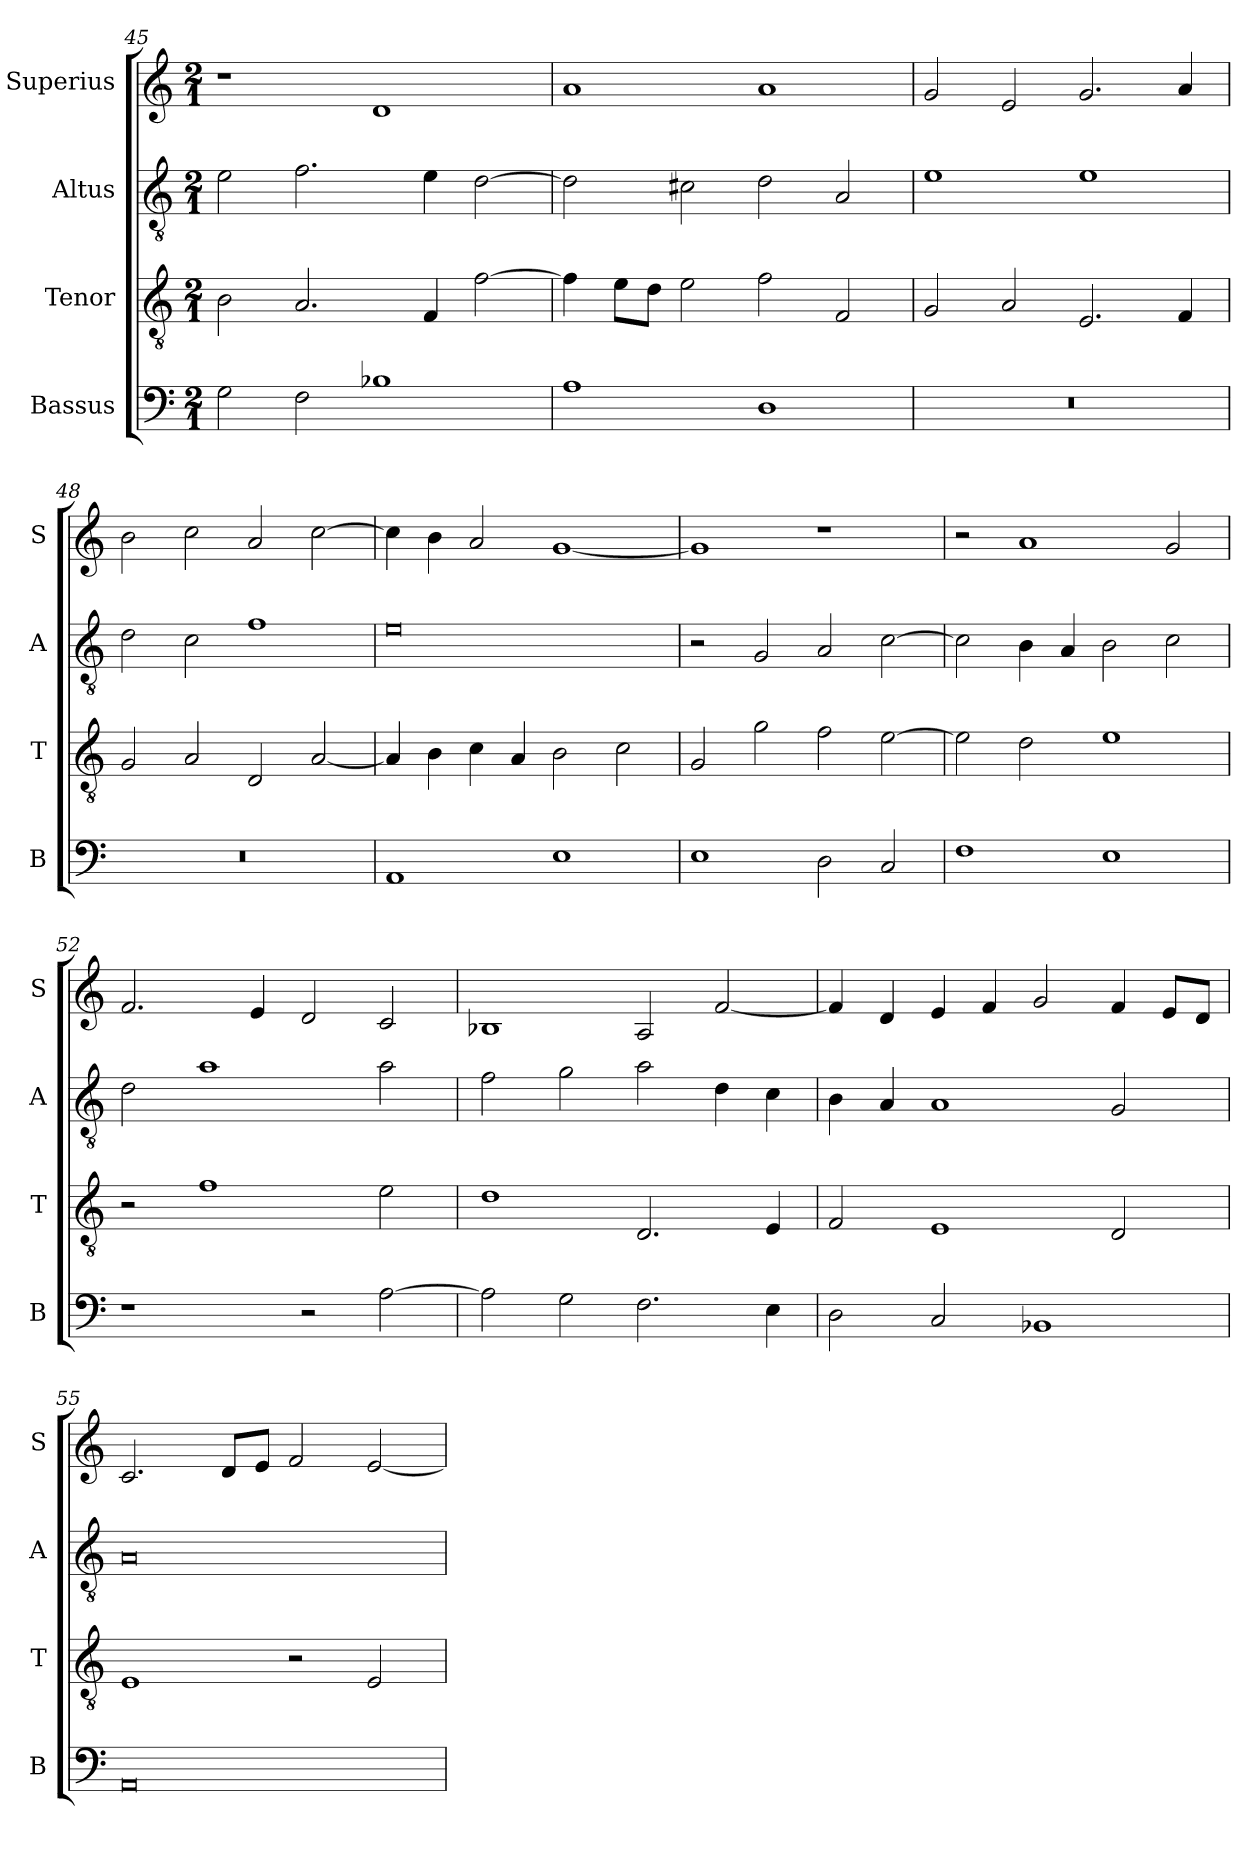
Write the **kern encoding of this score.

**kern	**kern	**kern	**kern
*part4	*part3	*part2	*part1
*staff4	*staff3	*staff2	*staff1
*I"Bassus	*I"Tenor	*I"Altus	*I"Superius
*I'B	*I'T	*I'A	*I'S
*clefF4	*clefGv2	*clefGv2	*clefG2
*k[]	*k[]	*k[]	*k[]
*C:	*C:	*C:	*C:
*M2/1	*M2/1	*M2/1	*M2/1
=45	=45	=45	=45
2G	2B	2e	1r
2F	2.A	2.f	.
1B-X	.	.	1d
.	4F	4e	.
.	[2f	[2d	.
=46	=46	=46	=46
1A	4f]	2d]	1a
.	8eL	.	.
.	8dJ	.	.
.	2e	2c#X	.
1D	2f	2d	1a
.	2F	2A	.
=47	=47	=47	=47
0r	2G	1e	2g
.	2A	.	2e
.	2.E	1e	2.g
.	4F	.	4a
=48	=48	=48	=48
0r	2G	2d	2b
.	2A	2c	2cc
.	2D	1f	2a
.	[2A	.	[2cc
=49	=49	=49	=49
1AA	4A]	0e	4cc]
.	4B	.	4b
.	4c	.	2a
.	4A	.	.
1E	2B	.	[1g
.	2c	.	.
=50	=50	=50	=50
1E	2G	2r	1g]
.	2g	2G	.
2D	2f	2A	1r
2C	[2e	[2c	.
=51	=51	=51	=51
1F	2e]	2c]	2r
.	2d	4B	1a
.	.	4A	.
1E	1e	2B	.
.	.	2c	2g
=52	=52	=52	=52
1r	2r	2d	2.f
.	1f	1a	.
.	.	.	4e
2r	.	.	2d
[2A	2e	2a	2c
=53	=53	=53	=53
2A]	1d	2f	1B-X
2G	.	2g	.
2.F	2.D	2a	2A
.	.	4d	[2f
4E	4E	4c	.
=54	=54	=54	=54
2D	2F	4B	4f]
.	.	4A	4d
2C	1E	1A	4e
.	.	.	4f
1BB-X	.	.	2g
.	2D	2G	4f
.	.	.	8eL
.	.	.	8dJ
=55	=55	=55	=55
0AA	1E	0A	2.c
.	.	.	8dL
.	.	.	8eJ
.	2r	.	2f
.	2E	.	[2e
=	=	=	=
*-	*-	*-	*-
